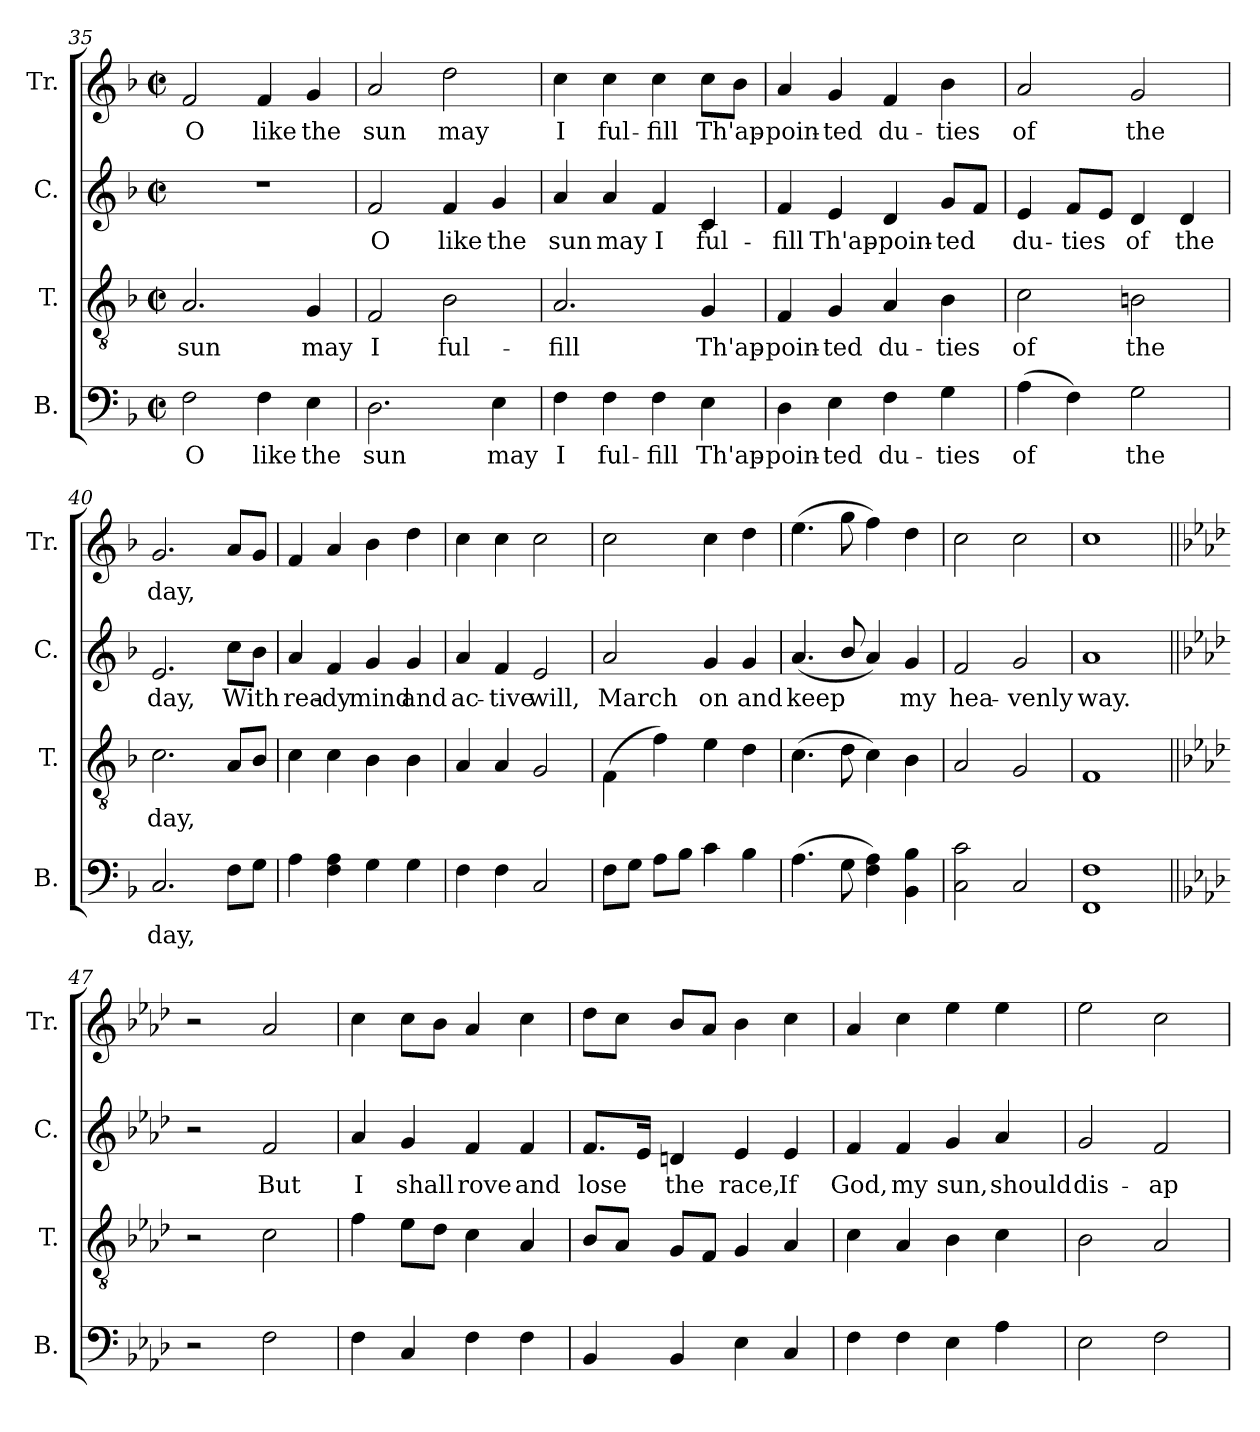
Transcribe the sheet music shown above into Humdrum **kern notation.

**kern	**text	**kern	**text	**kern	**text	**kern	**text
*part4	*part4	*part3	*part3	*part2	*part2	*part1	*part1
*staff4	*staff4	*staff3	*staff3	*staff2	*staff2	*staff1	*staff1
*I"B.	*	*I"T.	*	*I"C.	*	*I"Tr.	*
*I'B.	*	*I'T.	*	*I'C.	*	*I'Tr.	*
*clefF4	*	*clefGv2	*	*clefG2	*	*clefG2	*
*k[b-]	*	*k[b-]	*	*k[b-]	*	*k[b-]	*
*M2/2	*	*M2/2	*	*M2/2	*	*M2/2	*
*met(c|)	*	*met(c|)	*	*met(c|)	*	*met(c|)	*
=35	=35	=35	=35	=35	=35	=35	=35
!	!LO:LY:b	!	!LO:LY:b	!	!	!	!LO:LY:b
2F\	O	2.A/	sun	1r	.	2f/	O
!	!LO:LY:b	!	!	!	!	!	!LO:LY:b
4F\	like	.	.	.	.	4f/	like
!	!LO:LY:b	!	!LO:LY:b	!	!	!	!LO:LY:b
4E\	the	4G/	may	.	.	4g/	the
=36	=36	=36	=36	=36	=36	=36	=36
!	!LO:LY:b	!	!LO:LY:b	!	!LO:LY:b	!	!LO:LY:b
2.D\	sun	2F/	I	2f/	O	2a/	sun
!	!	!	!LO:LY:b	!	!LO:LY:b	!	!LO:LY:b
.	.	2B-\	ful-	4f/	like	2dd\	may
!	!LO:LY:b	!	!	!	!LO:LY:b	!	!
4E\	may	.	.	4g/	the	.	.
!!LO:PB:g=z
=37	=37	=37	=37	=37	=37	=37	=37
!	!LO:LY:b	!	!LO:LY:b	!	!LO:LY:b	!	!LO:LY:b
4F\	I	2.A/	-fill	4a/	sun	4cc\	I
!	!LO:LY:b	!	!	!	!LO:LY:b	!	!LO:LY:b
4F\	ful-	.	.	4a/	may	4cc\	ful-
!	!LO:LY:b	!	!	!	!LO:LY:b	!	!LO:LY:b
4F\	-fill	.	.	4f/	I	4cc\	-fill
!	!LO:LY:b	!	!LO:LY:b	!	!LO:LY:b	!	!LO:LY:b
4E\	Th'ap-	4G/	Th'ap-	4c/	ful-	8cc\L	Th'ap-
.	.	.	.	.	.	8b-\J	.
=38	=38	=38	=38	=38	=38	=38	=38
!	!LO:LY:b	!	!LO:LY:b	!	!LO:LY:b	!	!LO:LY:b
4D\	-poin-	4F/	-poin-	4f/	-fill	4a/	-poin-
!	!LO:LY:b	!	!LO:LY:b	!	!LO:LY:b	!	!LO:LY:b
4E\	-ted	4G/	-ted	4e/	Th'ap-	4g/	-ted
!	!LO:LY:b	!	!LO:LY:b	!	!LO:LY:b	!	!LO:LY:b
4F\	du-	4A/	du-	4d/	-poin-	4f/	du-
!	!LO:LY:b	!	!LO:LY:b	!	!LO:LY:b	!	!LO:LY:b
4G\	-ties	4B-\	-ties	8g/L	-ted	4b-\	-ties
.	.	.	.	8f/J	.	.	.
=39	=39	=39	=39	=39	=39	=39	=39
!	!LO:LY:b	!	!LO:LY:b	!	!LO:LY:b	!	!LO:LY:b
(>4A\	of	2c\	of	4e/	du-	2a/	of
!	!	!	!	!	!LO:LY:b	!	!
4F\)	.	.	.	8f/L	-ties	.	.
.	.	.	.	8e/J	.	.	.
!	!LO:LY:b	!	!LO:LY:b	!	!LO:LY:b	!	!LO:LY:b
2G\	the	2Bn\	the	4d/	of	2g/	the
!	!	!	!	!	!LO:LY:b	!	!
.	.	.	.	4d/	the	.	.
=40	=40	=40	=40	=40	=40	=40	=40
!	!LO:LY:b	!	!LO:LY:b	!	!LO:LY:b	!	!LO:LY:b
2.C/	day,	2.c\	day,	2.e/	day,	2.g/	day,
!	!	!	!	!	!LO:LY:b	!	!
8F\L	.	8A/L	.	8cc\L	With	8a/L	.
8G\J	.	8B-/J	.	8b-\J	.	8g/J	.
=41	=41	=41	=41	=41	=41	=41	=41
!	!	!	!	!	!LO:LY:b	!	!
4A\	.	4c\	.	4a/	rea-	4f/	.
!	!	!	!	!	!LO:LY:b	!	!
4F\ 4A\	.	4c\	.	4f/	-dy	4a/	.
!	!	!	!	!	!LO:LY:b	!	!
4G\	.	4B-\	.	4g/	mind	4b-\	.
!	!	!	!	!	!LO:LY:b	!	!
4G\	.	4B-\	.	4g/	and	4dd\	.
=42	=42	=42	=42	=42	=42	=42	=42
!	!	!	!	!	!LO:LY:b	!	!
4F\	.	4A/	.	4a/	ac-	4cc\	.
!	!	!	!	!	!LO:LY:b	!	!
4F\	.	4A/	.	4f/	-tive	4cc\	.
!	!	!	!	!	!LO:LY:b	!	!
2C/	.	2G/	.	2e/	will,	2cc\	.
=43	=43	=43	=43	=43	=43	=43	=43
!	!	!	!	!	!LO:LY:b	!	!
8F\L	.	(>4F\	.	2a/	March	2cc\	.
8G\J	.	.	.	.	.	.	.
8A\L	.	4f\)	.	.	.	.	.
8B-\J	.	.	.	.	.	.	.
!	!	!	!	!	!LO:LY:b	!	!
4c\	.	4e\	.	4g/	on	4cc\	.
!	!	!	!	!	!LO:LY:b	!	!
4B-\	.	4d\	.	4g/	and	4dd\	.
!!LO:LB:g=z
=44	=44	=44	=44	=44	=44	=44	=44
!	!	!	!	!	!LO:LY:b	!	!
(>4.A\	.	(>4.c\	.	(<4.a/	keep	(>4.ee\	.
8G\	.	8d\	.	8b-/	.	8gg\	.
4F\ 4A\)	.	4c\)	.	4a/)	.	4ff\)	.
!	!	!	!	!	!LO:LY:b	!	!
4BB-\ 4B-\	.	4B-\	.	4g/	my	4dd\	.
=45	=45	=45	=45	=45	=45	=45	=45
!	!	!	!	!	!LO:LY:b	!	!
2C\ 2c\	.	2A/	.	2f/	hea-	2cc\	.
!	!	!	!	!	!LO:LY:b	!	!
2C/	.	2G/	.	2g/	-venly	2cc\	.
=46	=46	=46	=46	=46	=46	=46	=46
!	!	!	!	!	!LO:LY:b	!	!
1FF 1F	.	1F	.	1a	way.	1cc	.
=47||	=47||	=47||	=47||	=47||	=47||	=47||	=47||
*k[b-e-a-d-]	*	*k[b-e-a-d-]	*	*k[b-e-a-d-]	*	*k[b-e-a-d-]	*
*	*	*	*	*	*	*MM90	*
2r	.	2r	.	2r	.	2r	.
!	!	!	!	!	!LO:LY:b	!	!
2F\	.	2c\	.	2f/	But	2a-/	.
=48	=48	=48	=48	=48	=48	=48	=48
!	!	!	!	!	!LO:LY:b	!	!
4F\	.	4f\	.	4a-/	I	4cc\	.
!	!	!	!	!	!LO:LY:b	!	!
4C/	.	8e-\L	.	4g/	shall	8cc\L	.
.	.	8d-\J	.	.	.	8b-\J	.
!	!	!	!	!	!LO:LY:b	!	!
4F\	.	4c\	.	4f/	rove	4a-/	.
!	!	!	!	!	!LO:LY:b	!	!
4F\	.	4A-/	.	4f/	and	4cc\	.
=49	=49	=49	=49	=49	=49	=49	=49
!	!	!	!	!	!LO:LY:b	!	!
4BB-/	.	8B-/L	.	8.f/L	lose	8dd-\L	.
.	.	8A-/J	.	.	.	8cc\J	.
.	.	.	.	16e-/Jk	.	.	.
!	!	!	!	!	!LO:LY:b	!	!
4BB-/	.	8G/L	.	4dn/	the	8b-/L	.
.	.	8F/J	.	.	.	8a-/J	.
!	!	!	!	!	!LO:LY:b	!	!
4E-\	.	4G/	.	4e-/	race,	4b-\	.
!	!	!	!	!	!LO:LY:b	!	!
4C/	.	4A-/	.	4e-/	If	4cc\	.
=50	=50	=50	=50	=50	=50	=50	=50
!	!	!	!	!	!LO:LY:b	!	!
4F\	.	4c\	.	4f/	God,	4a-/	.
!	!	!	!	!	!LO:LY:b	!	!
4F\	.	4A-/	.	4f/	my	4cc\	.
!	!	!	!	!	!LO:LY:b	!	!
4E-\	.	4B-\	.	4g/	sun,	4ee-\	.
!	!	!	!	!	!LO:LY:b	!	!
4A-\	.	4c\	.	4a-/	should	4ee-\	.
=51	=51	=51	=51	=51	=51	=51	=51
!	!	!	!	!	!LO:LY:b	!	!
2E-\	.	2B-\	.	2g/	dis-	2ee-\	.
!	!	!	!	!	!LO:LY:b	!	!
2F\	.	2A-/	.	2f/	-ap-	2cc\	.
=	=	=	=	=	=	=	=
*-	*-	*-	*-	*-	*-	*-	*-
